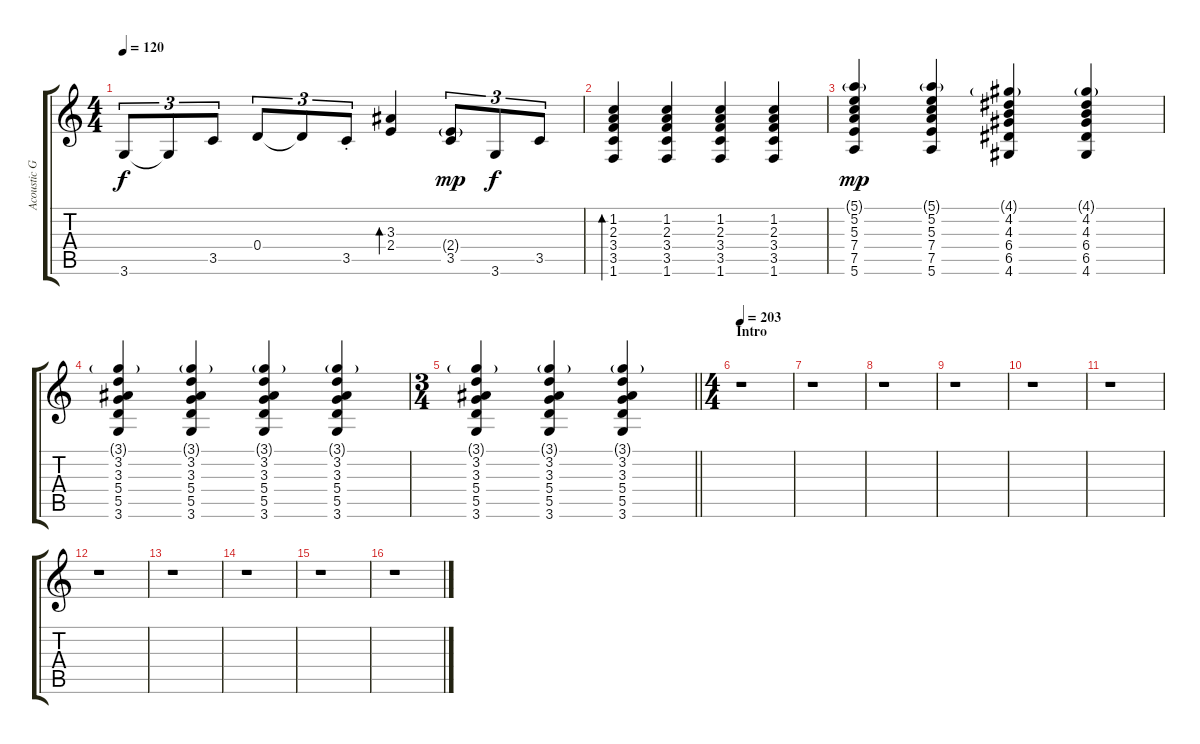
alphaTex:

\track ("Acoustic Guitar" "Acoustic G") {instrument acousticguitarnylon}
\staff {score tabs}
\tuning (E4 B3 G3 D3 A2 E2) {hide}
\ts (4 4)
\tempo 120
\tempo 80
\tempo 120
\clef g2
\ks c
3.6.8{tu (3 2) dy f volume 3 instrument acousticguitarnylon} 3.6{t}.8{tu (3 2)} 3.5.8{tu (3 2)} 0.4.8{tu (3 2)} 0.4{t}.8{tu (3 2)} 3.5{st}.8{tu (3 2)} (3.3 2.4).4{bd 120} (2.4{g} 3.5).8{tu (3 2) dy mp} 3.6.8{tu (3 2) dy f} 3.5.8{tu (3 2)} |
(1.2 2.3 3.4 3.5 1.6).4{bd 120} (1.2 2.3 3.4 3.5 1.6).4 (1.2 2.3 3.4 3.5 1.6).4 (1.2 2.3 3.4 3.5 1.6).4 |
(5.1{g} 5.2 5.3 7.4 7.5 5.6).4{dy mp} (5.1{g} 5.2 5.3 7.4 7.5 5.6).4 (4.1{g} 4.2 4.3 6.4 6.5 4.6).4 (4.1{g} 4.2 4.3 6.4 6.5 4.6).4 |
(3.1{g} 3.2 3.3 5.4 5.5 3.6).4 (3.1{g} 3.2 3.3 5.4 5.5 3.6).4 (3.1{g} 3.2 3.3 5.4 5.5 3.6).4 (3.1{g} 3.2 3.3 5.4 5.5 3.6).4 |
\ts (3 4)
\barLineRight lightlight
(3.1{g} 3.2 3.3 5.4 5.5 3.6).4 (3.1{g} 3.2 3.3 5.4 5.5 3.6).4 (3.1{g} 3.2 3.3 5.4 5.5 3.6).4 |
\ts (4 4)
\section ("" "Intro")
\tempo 203
r.1 |
r.1 |
r.1 |
r.1 |
r.1 |
r.1 |
r.1 |
r.1 |
r.1 |
r.1 |
r.1
